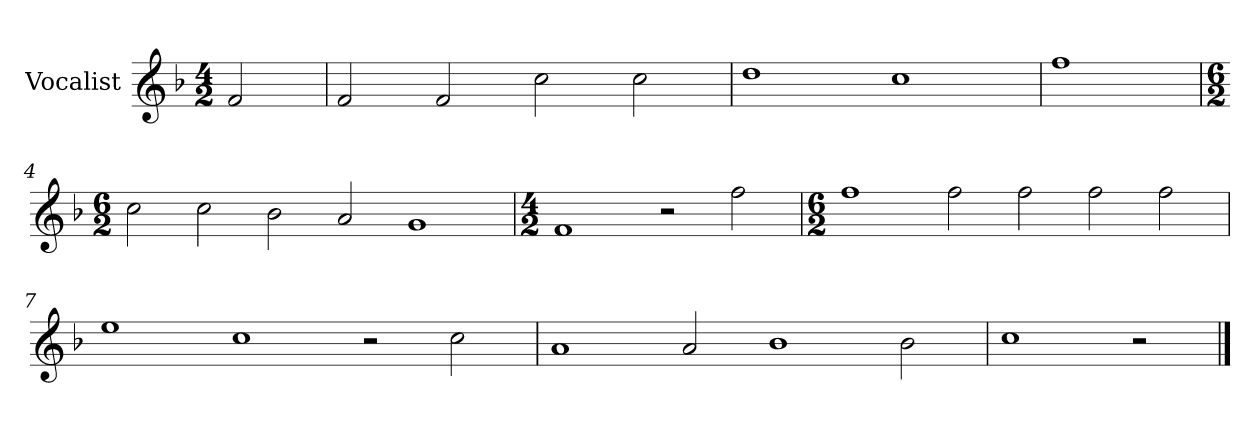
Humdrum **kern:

**kern
*part1
*staff1
*I"Vocalist
*k[b-]
*F:
*M4/2
=
2f
=1
2f
2f
2cc
2cc
=2
1dd
1cc
=3
1ff
=4
*M6/2
2cc
2cc
2b-
2a
1g
=5
*M4/2
1f
2r
2ff
=6
*M6/2
1ff
2ff
2ff
2ff
2ff
=7
1ee
1cc
2r
2cc
=8
1a
2a
1b-
2b-
=9
1cc
2r
==
*-
